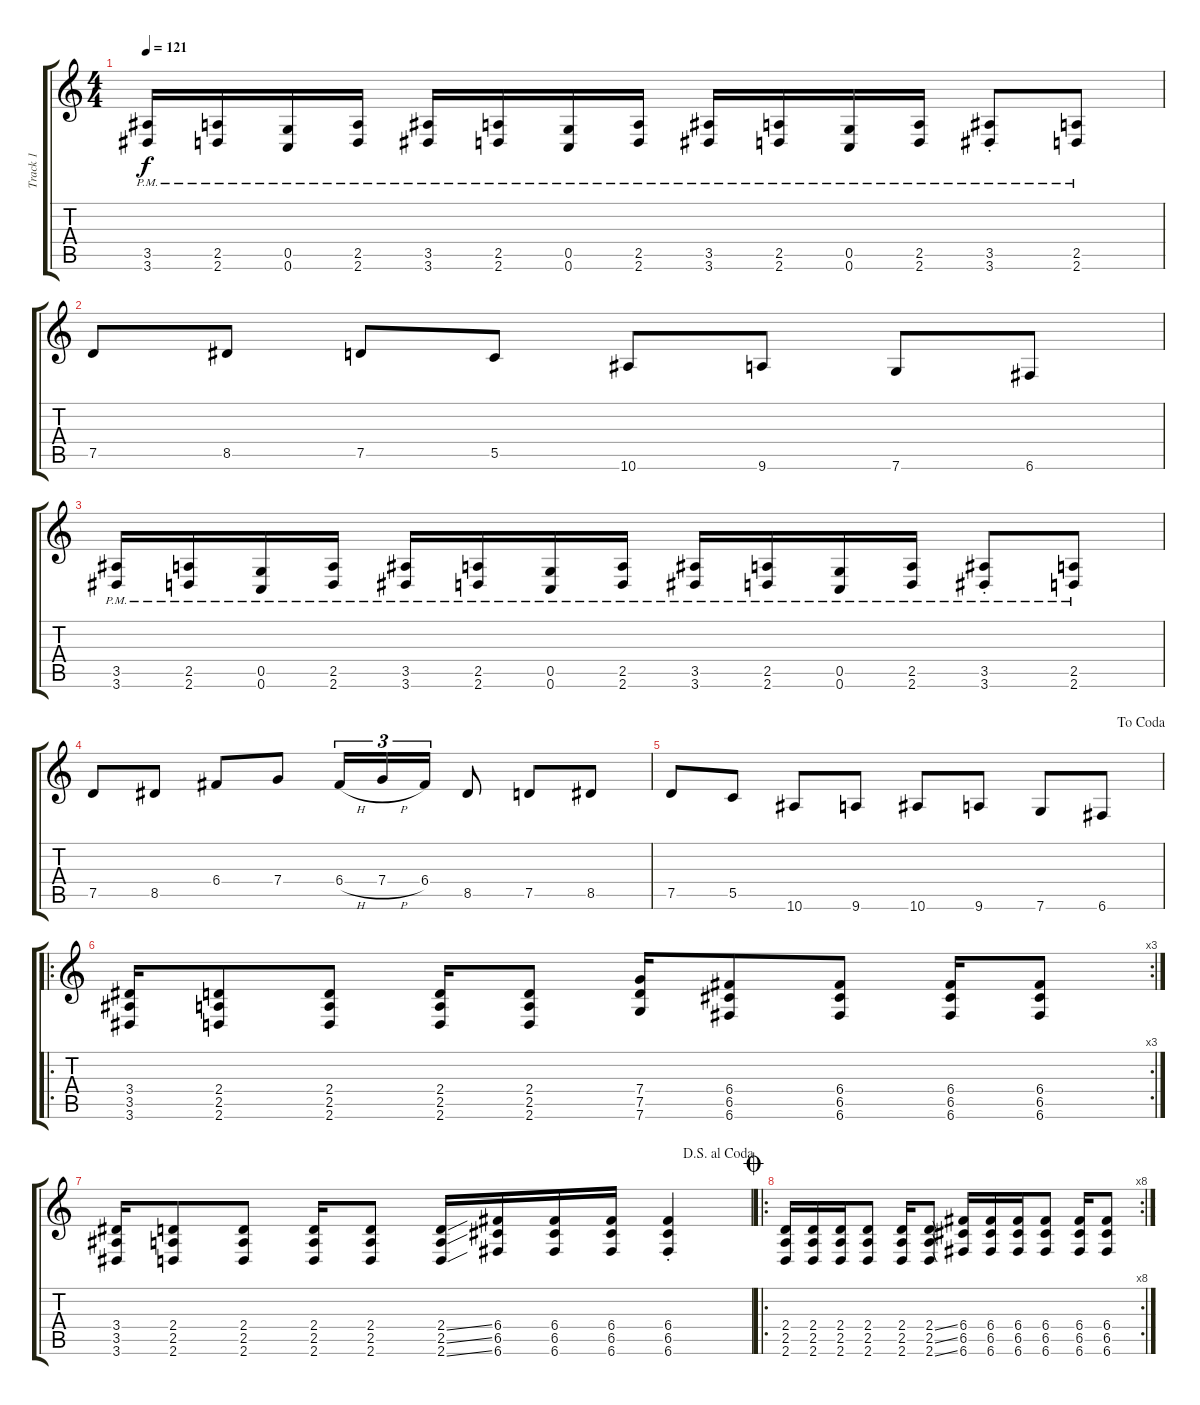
\track ("Track 1" "Track 1") {instrument distortionguitar}
\staff {score tabs}
\tuning (D4 A3 F3 C3 G2 C2) {hide}
\ts (4 4)
\tempo 121
\clef g2
\ks c
(3.5{pm} 3.6{pm}).16{dy f} (2.5{pm} 2.6{pm}).16 (0.5{pm} 0.6{pm}).16 (2.5{pm} 2.6{pm}).16 (3.5{pm} 3.6{pm}).16 (2.5{pm} 2.6{pm}).16 (0.5{pm} 0.6{pm}).16 (2.5{pm} 2.6{pm}).16 (3.5{pm} 3.6{pm}).16 (2.5{pm} 2.6{pm}).16 (0.5{pm} 0.6{pm}).16 (2.5{pm} 2.6{pm}).16 (3.5{pm st} 3.6{pm st}).8 (2.5{pm} 2.6{pm}).8 |
7.5.8 8.5.8 7.5.8 5.5.8 10.6.8 9.6.8 7.6.8 6.6.8 |
(3.5{pm} 3.6{pm}).16 (2.5{pm} 2.6{pm}).16 (0.5{pm} 0.6{pm}).16 (2.5{pm} 2.6{pm}).16 (3.5{pm} 3.6{pm}).16 (2.5{pm} 2.6{pm}).16 (0.5{pm} 0.6{pm}).16 (2.5{pm} 2.6{pm}).16 (3.5{pm} 3.6{pm}).16 (2.5{pm} 2.6{pm}).16 (0.5{pm} 0.6{pm}).16 (2.5{pm} 2.6{pm}).16 (3.5{pm st} 3.6{pm st}).8 (2.5{pm} 2.6{pm}).8 |
7.5.8 8.5.8 6.4.8 7.4.8 6.4{h}.16{tu (3 2)} 7.4{h}.16{tu (3 2)} 6.4.16{tu (3 2)} 8.5.8 7.5.8 8.5.8 |
\jump dacoda
7.5.8 5.5.8 10.6.8 9.6.8 10.6.8 9.6.8 7.6.8 6.6.8 |
\ro
\rc 3
(3.4 3.5 3.6).16 (2.4 2.5 2.6).8 (2.4 2.5 2.6).8 (2.4 2.5 2.6).16 (2.4 2.5 2.6).8 (7.4 7.5 7.6).16 (6.4 6.5 6.6).8 (6.4 6.5 6.6).8 (6.4 6.5 6.6).16 (6.4 6.5 6.6).8 |
\jump dalsegnoalcoda
(3.4 3.5 3.6).16 (2.4 2.5 2.6).8 (2.4 2.5 2.6).8 (2.4 2.5 2.6).16 (2.4 2.5 2.6).8 (2.4{ss} 2.5{ss} 2.6{ss}).16 (6.4 6.5 6.6).16 (6.4 6.5 6.6).16 (6.4 6.5 6.6).16 (6.4{st} 6.5{st} 6.6{st}).4 |
\ro
\rc 8
\jump coda
(2.4 2.5 2.6).16 (2.4 2.5 2.6).16 (2.4 2.5 2.6).16 (2.4 2.5 2.6).8 (2.4 2.5 2.6).16 (2.4{ss} 2.5{ss} 2.6{ss}).8 (6.4 6.5 6.6).16 (6.4 6.5 6.6).16 (6.4 6.5 6.6).16 (6.4 6.5 6.6).8 (6.4 6.5 6.6).16 (6.4 6.5 6.6).8
